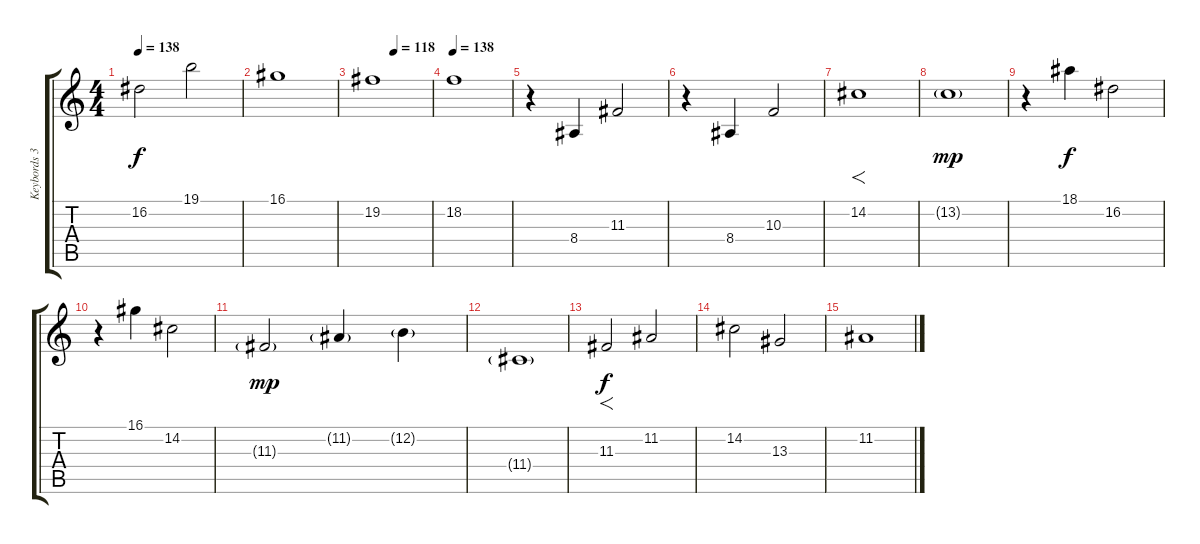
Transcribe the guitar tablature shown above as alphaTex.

\track ("Keybords 3" "Keybords 3") {instrument brasssection}
\staff {score tabs}
\tuning (E4 B3 G3 D3 A2 E2) {hide}
\ts (4 4)
\tempo 138
\clef g2
\ks c
16.2.2{dy f} 19.1.2 |
16.1.1 |
\tempo (118 0.375)
19.2.1 |
\tempo 138
18.2.1{volume 6} |
r.4 8.4.4{volume 12 instrument piccolo} 11.3.2 |
r.4 8.4.4 10.3.2 |
14.2.1{f} |
13.2{g}.1{dy mp} |
r.4 18.1.4{dy f} 16.2.2 |
r.4 16.1.4 14.2.2 |
11.3{g}.2{dy mp} 11.2{g}.4 12.2{g}.4 |
11.4{g}.1 |
11.3.2{f dy f} 11.2.2 |
14.2.2 13.3.2 |
11.2.1{volume 6}
